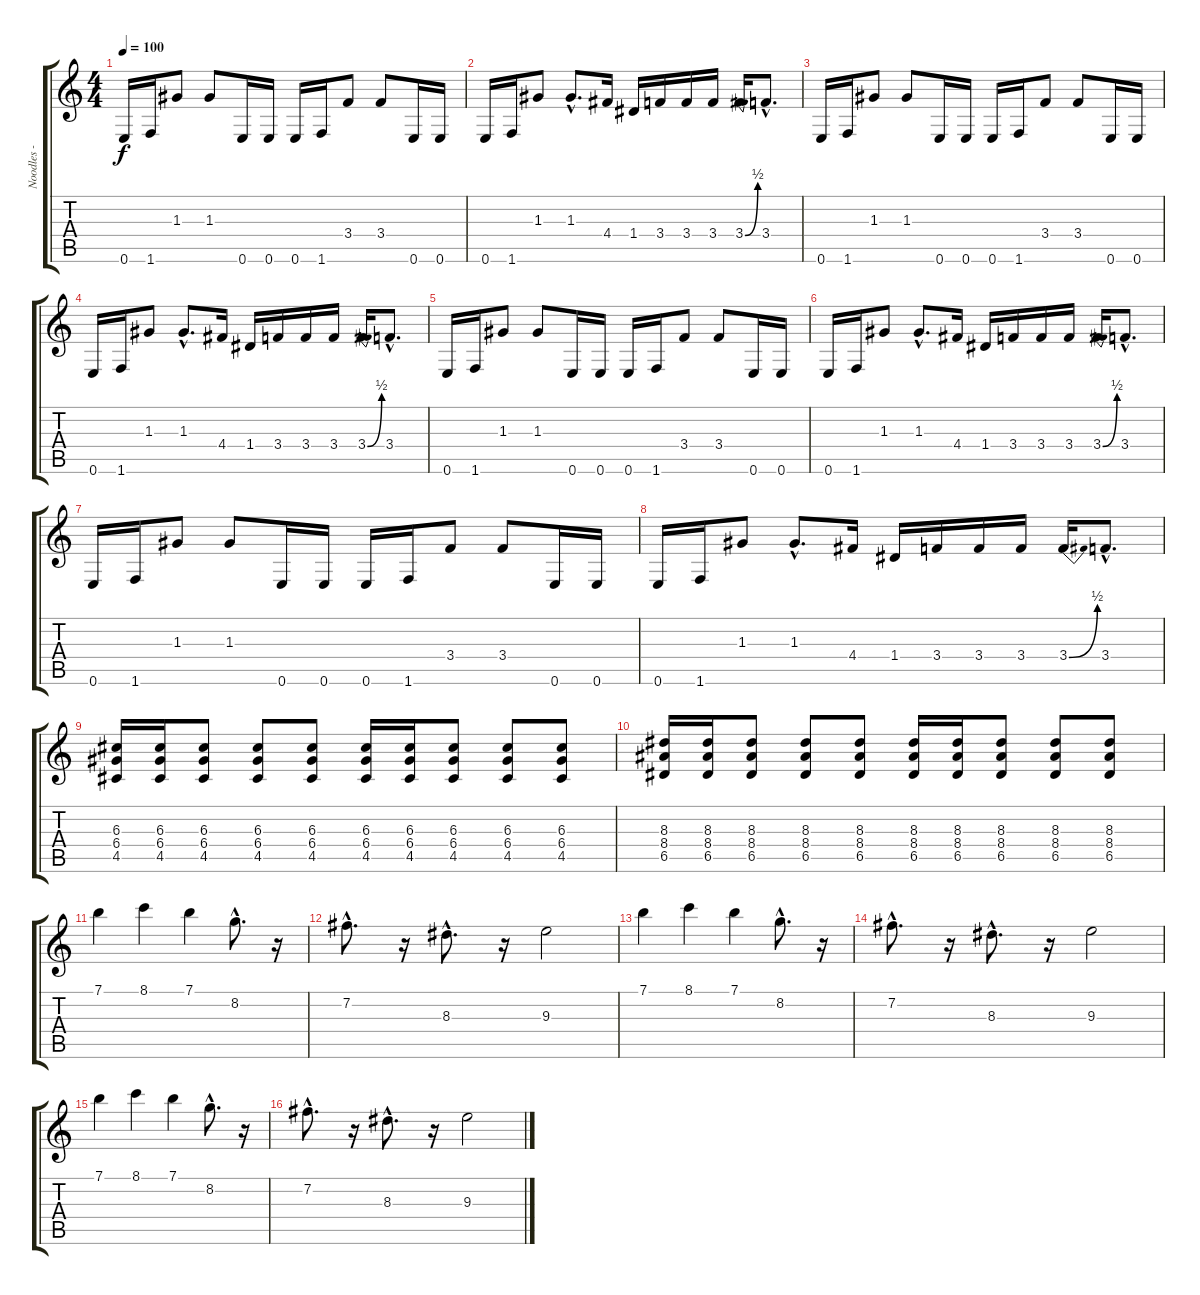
\track ("Noodles - Lead Guitar" "Noodles - ") {instrument overdrivenguitar}
\staff {score tabs}
\tuning (E4 B3 G3 D3 A2 E2) {hide}
\ts (4 4)
\tempo 100
\clef g2
\ks c
0.6.16{dy f instrument overdrivenguitar} 1.6.16 1.3.8 1.3.8 0.6.16 0.6.16 0.6.16 1.6.16 3.4.8 3.4.8 0.6.16 0.6.16 |
0.6.16 1.6.16 1.3.8 1.3{hac}.8{d} 4.4.16 1.4.16 3.4.16 3.4.16 3.4.16 3.4{be (bend 0 0 60 2)}.16 3.4{hac}.8{d} |
0.6.16 1.6.16 1.3.8 1.3.8 0.6.16 0.6.16 0.6.16 1.6.16 3.4.8 3.4.8 0.6.16 0.6.16 |
0.6.16 1.6.16 1.3.8 1.3{hac}.8{d} 4.4.16 1.4.16 3.4.16 3.4.16 3.4.16 3.4{be (bend 0 0 60 2)}.16 3.4{hac}.8{d} |
0.6.16 1.6.16 1.3.8 1.3.8 0.6.16 0.6.16 0.6.16 1.6.16 3.4.8 3.4.8 0.6.16 0.6.16 |
0.6.16 1.6.16 1.3.8 1.3{hac}.8{d} 4.4.16 1.4.16 3.4.16 3.4.16 3.4.16 3.4{be (bend 0 0 60 2)}.16 3.4{hac}.8{d} |
0.6.16 1.6.16 1.3.8 1.3.8 0.6.16 0.6.16 0.6.16 1.6.16 3.4.8 3.4.8 0.6.16 0.6.16 |
0.6.16 1.6.16 1.3.8 1.3{hac}.8{d} 4.4.16 1.4.16 3.4.16 3.4.16 3.4.16 3.4{be (bend 0 0 60 2)}.16 3.4{hac}.8{d} |
(6.3 6.4 4.5).16 (6.3 6.4 4.5).16 (6.3 6.4 4.5).8 (6.3 6.4 4.5).8 (6.3 6.4 4.5).8 (6.3 6.4 4.5).16 (6.3 6.4 4.5).16 (6.3 6.4 4.5).8 (6.3 6.4 4.5).8 (6.3 6.4 4.5).8 |
(8.3 8.4 6.5).16 (8.3 8.4 6.5).16 (8.3 8.4 6.5).8 (8.3 8.4 6.5).8 (8.3 8.4 6.5).8 (8.3 8.4 6.5).16 (8.3 8.4 6.5).16 (8.3 8.4 6.5).8 (8.3 8.4 6.5).8 (8.3 8.4 6.5).8 |
7.1.4 8.1.4 7.1.4 8.2{hac}.8{d} r.16 |
7.2{hac}.8{d} r.16 8.3{hac}.8{d} r.16 9.3.2 |
7.1.4 8.1.4 7.1.4 8.2{hac}.8{d} r.16 |
7.2{hac}.8{d} r.16 8.3{hac}.8{d} r.16 9.3.2 |
7.1.4 8.1.4 7.1.4 8.2{hac}.8{d} r.16 |
7.2{hac}.8{d} r.16 8.3{hac}.8{d} r.16 9.3.2
